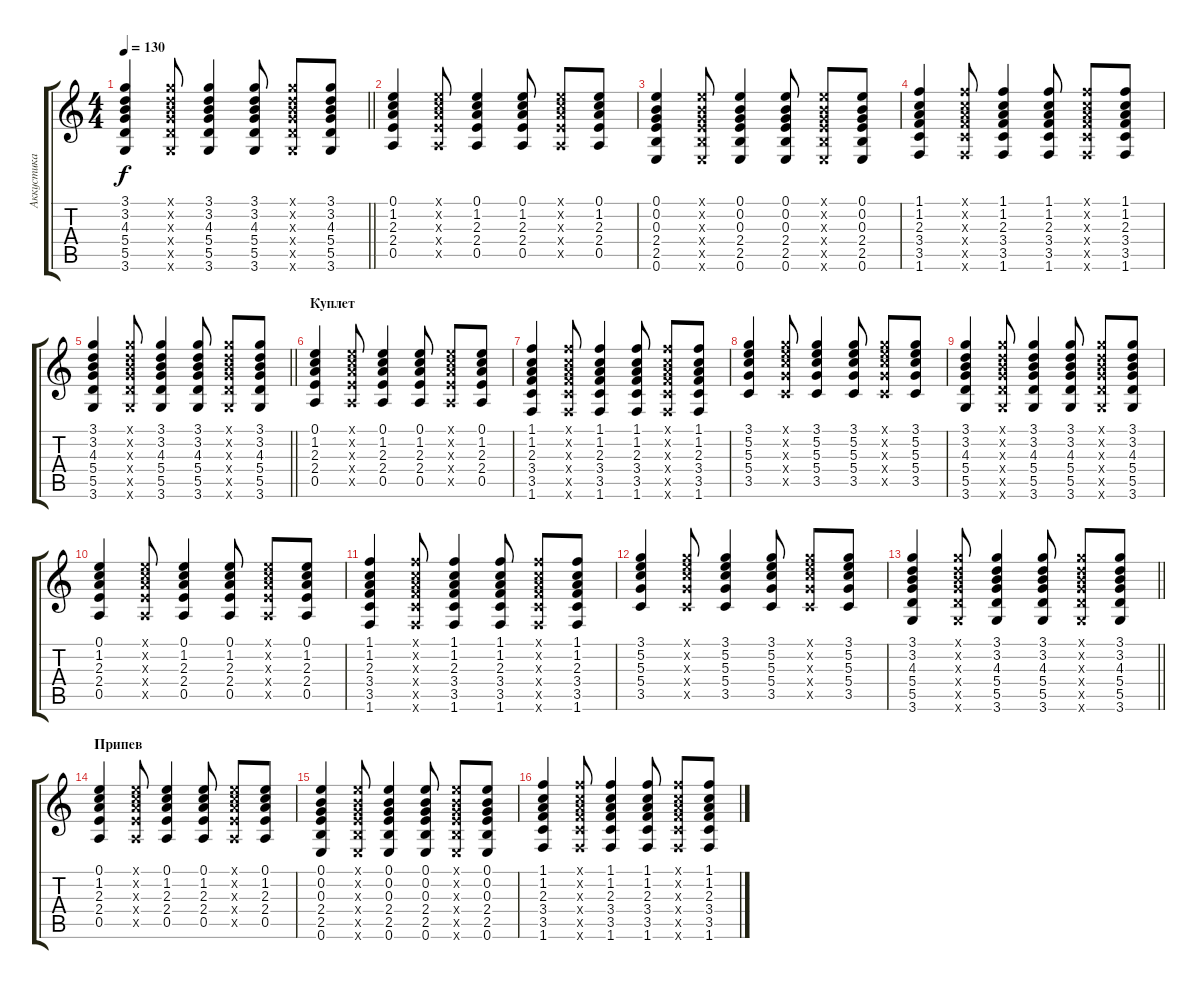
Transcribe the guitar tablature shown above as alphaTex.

\track ("Аккустика" "Аккустика") {instrument acousticguitarsteel}
\staff {score tabs}
\tuning (E4 B3 G3 D3 A2 E2) {hide}
\ts (4 4)
\tempo 130
\clef g2
\barLineRight lightlight
\ks c
(3.1 3.2 4.3 5.4 5.5 3.6).4{dy f} (3.1{x} 3.2{x} 4.3{x} 5.4{x} 5.5{x} 3.6{x}).8 (3.1 3.2 4.3 5.4 5.5 3.6).4 (3.1 3.2 4.3 5.4 5.5 3.6).8 (3.1{x} 3.2{x} 4.3{x} 5.4{x} 5.5{x} 3.6{x}).8 (3.1 3.2 4.3 5.4 5.5 3.6).8 |
(0.1 1.2 2.3 2.4 0.5).4 (0.1{x} 1.2{x} 2.3{x} 2.4{x} 0.5{x}).8 (0.1 1.2 2.3 2.4 0.5).4 (0.1 1.2 2.3 2.4 0.5).8 (0.1{x} 1.2{x} 2.3{x} 2.4{x} 0.5{x}).8 (0.1 1.2 2.3 2.4 0.5).8 |
(0.1 0.2 0.3 2.4 2.5 0.6).4 (0.1{x} 0.2{x} 0.3{x} 2.4{x} 2.5{x} 0.6{x}).8 (0.1 0.2 0.3 2.4 2.5 0.6).4 (0.1 0.2 0.3 2.4 2.5 0.6).8 (0.1{x} 0.2{x} 0.3{x} 2.4{x} 2.5{x} 0.6{x}).8 (0.1 0.2 0.3 2.4 2.5 0.6).8 |
(1.1 1.2 2.3 3.4 3.5 1.6).4 (1.1{x} 1.2{x} 2.3{x} 3.4{x} 3.5{x} 1.6{x}).8 (1.1 1.2 2.3 3.4 3.5 1.6).4 (1.1 1.2 2.3 3.4 3.5 1.6).8 (1.1{x} 1.2{x} 2.3{x} 3.4{x} 3.5{x} 1.6{x}).8 (1.1 1.2 2.3 3.4 3.5 1.6).8 |
\barLineRight lightlight
(3.1 3.2 4.3 5.4 5.5 3.6).4 (3.1{x} 3.2{x} 4.3{x} 5.4{x} 5.5{x} 3.6{x}).8 (3.1 3.2 4.3 5.4 5.5 3.6).4 (3.1 3.2 4.3 5.4 5.5 3.6).8 (3.1{x} 3.2{x} 4.3{x} 5.4{x} 5.5{x} 3.6{x}).8 (3.1 3.2 4.3 5.4 5.5 3.6).8 |
\section ("" "Куплет")
(0.1 1.2 2.3 2.4 0.5).4 (0.1{x} 1.2{x} 2.3{x} 2.4{x} 0.5{x}).8 (0.1 1.2 2.3 2.4 0.5).4 (0.1 1.2 2.3 2.4 0.5).8 (0.1{x} 1.2{x} 2.3{x} 2.4{x} 0.5{x}).8 (0.1 1.2 2.3 2.4 0.5).8 |
(1.1 1.2 2.3 3.4 3.5 1.6).4 (1.1{x} 1.2{x} 2.3{x} 3.4{x} 3.5{x} 1.6{x}).8 (1.1 1.2 2.3 3.4 3.5 1.6).4 (1.1 1.2 2.3 3.4 3.5 1.6).8 (1.1{x} 1.2{x} 2.3{x} 3.4{x} 3.5{x} 1.6{x}).8 (1.1 1.2 2.3 3.4 3.5 1.6).8 |
(3.1 5.2 5.3 5.4 3.5).4 (3.1{x} 5.2{x} 5.3{x} 5.4{x} 3.5{x}).8 (3.1 5.2 5.3 5.4 3.5).4 (3.1 5.2 5.3 5.4 3.5).8 (3.1{x} 5.2{x} 5.3{x} 5.4{x} 3.5{x}).8 (3.1 5.2 5.3 5.4 3.5).8 |
(3.1 3.2 4.3 5.4 5.5 3.6).4 (3.1{x} 3.2{x} 4.3{x} 5.4{x} 5.5{x} 3.6{x}).8 (3.1 3.2 4.3 5.4 5.5 3.6).4 (3.1 3.2 4.3 5.4 5.5 3.6).8 (3.1{x} 3.2{x} 4.3{x} 5.4{x} 5.5{x} 3.6{x}).8 (3.1 3.2 4.3 5.4 5.5 3.6).8 |
(0.1 1.2 2.3 2.4 0.5).4 (0.1{x} 1.2{x} 2.3{x} 2.4{x} 0.5{x}).8 (0.1 1.2 2.3 2.4 0.5).4 (0.1 1.2 2.3 2.4 0.5).8 (0.1{x} 1.2{x} 2.3{x} 2.4{x} 0.5{x}).8 (0.1 1.2 2.3 2.4 0.5).8 |
(1.1 1.2 2.3 3.4 3.5 1.6).4 (1.1{x} 1.2{x} 2.3{x} 3.4{x} 3.5{x} 1.6{x}).8 (1.1 1.2 2.3 3.4 3.5 1.6).4 (1.1 1.2 2.3 3.4 3.5 1.6).8 (1.1{x} 1.2{x} 2.3{x} 3.4{x} 3.5{x} 1.6{x}).8 (1.1 1.2 2.3 3.4 3.5 1.6).8 |
(3.1 5.2 5.3 5.4 3.5).4 (3.1{x} 5.2{x} 5.3{x} 5.4{x} 3.5{x}).8 (3.1 5.2 5.3 5.4 3.5).4 (3.1 5.2 5.3 5.4 3.5).8 (3.1{x} 5.2{x} 5.3{x} 5.4{x} 3.5{x}).8 (3.1 5.2 5.3 5.4 3.5).8 |
\barLineRight lightlight
(3.1 3.2 4.3 5.4 5.5 3.6).4 (3.1{x} 3.2{x} 4.3{x} 5.4{x} 5.5{x} 3.6{x}).8 (3.1 3.2 4.3 5.4 5.5 3.6).4 (3.1 3.2 4.3 5.4 5.5 3.6).8 (3.1{x} 3.2{x} 4.3{x} 5.4{x} 5.5{x} 3.6{x}).8 (3.1 3.2 4.3 5.4 5.5 3.6).8 |
\section ("" "Припев")
(0.1 1.2 2.3 2.4 0.5).4 (0.1{x} 1.2{x} 2.3{x} 2.4{x} 0.5{x}).8 (0.1 1.2 2.3 2.4 0.5).4 (0.1 1.2 2.3 2.4 0.5).8 (0.1{x} 1.2{x} 2.3{x} 2.4{x} 0.5{x}).8 (0.1 1.2 2.3 2.4 0.5).8 |
(0.1 0.2 0.3 2.4 2.5 0.6).4 (0.1{x} 0.2{x} 0.3{x} 2.4{x} 2.5{x} 0.6{x}).8 (0.1 0.2 0.3 2.4 2.5 0.6).4 (0.1 0.2 0.3 2.4 2.5 0.6).8 (0.1{x} 0.2{x} 0.3{x} 2.4{x} 2.5{x} 0.6{x}).8 (0.1 0.2 0.3 2.4 2.5 0.6).8 |
(1.1 1.2 2.3 3.4 3.5 1.6).4 (1.1{x} 1.2{x} 2.3{x} 3.4{x} 3.5{x} 1.6{x}).8 (1.1 1.2 2.3 3.4 3.5 1.6).4 (1.1 1.2 2.3 3.4 3.5 1.6).8 (1.1{x} 1.2{x} 2.3{x} 3.4{x} 3.5{x} 1.6{x}).8 (1.1 1.2 2.3 3.4 3.5 1.6).8
